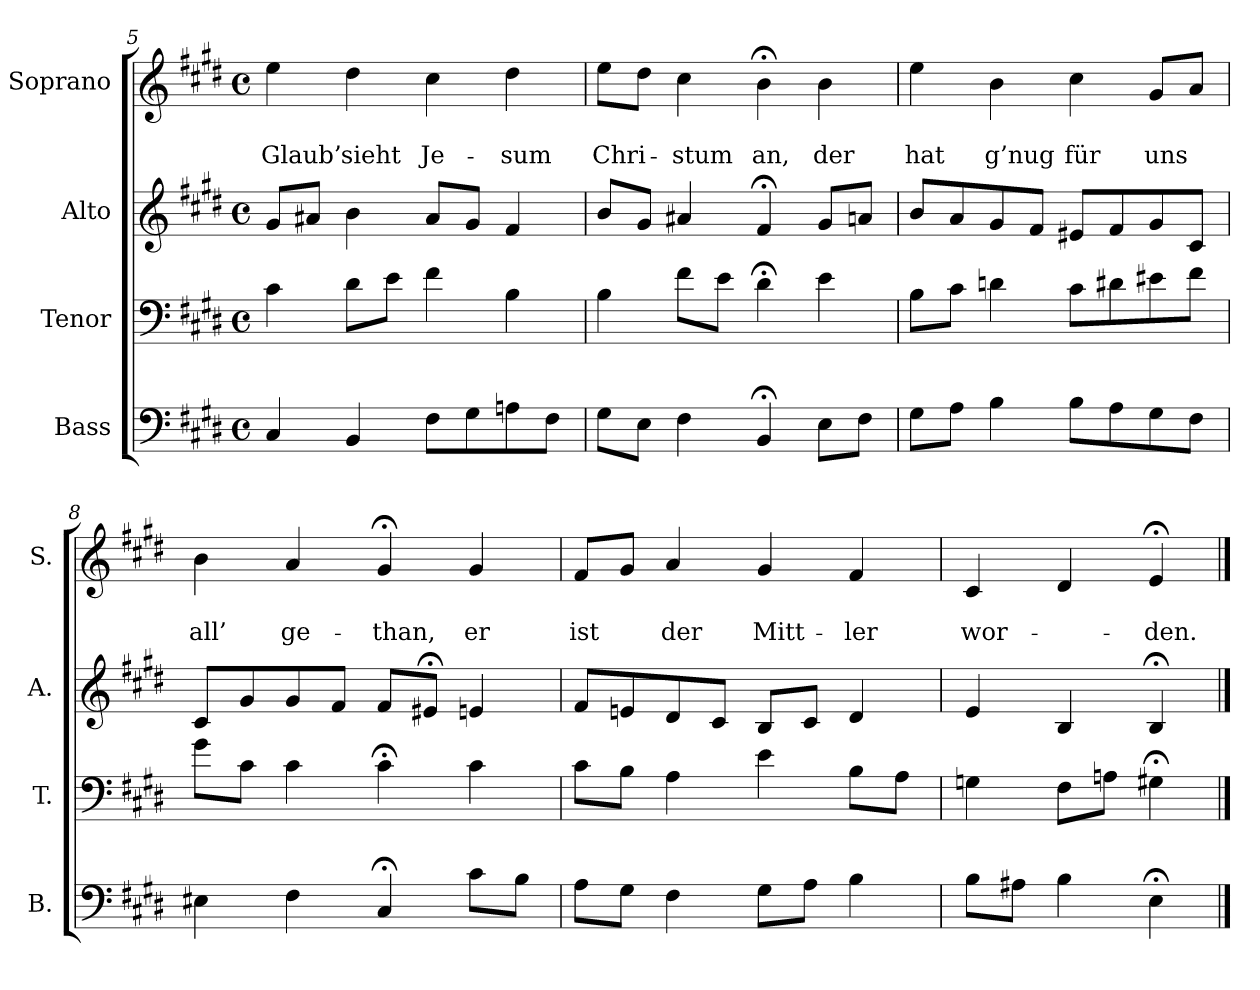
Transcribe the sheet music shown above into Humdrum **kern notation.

**kern	**kern	**kern	**kern	**text	**text
*part4	*part3	*part2	*part1	*part1	*part1
*staff4	*staff3	*staff2	*staff1	*staff1	*staff1
*I"Bass	*I"Tenor	*I"Alto	*I"Soprano	*	*
*I'B.	*I'T.	*I'A.	*I'S.	*	*
*clefF4	*clefF4	*clefG2	*clefG2	*	*
*k[f#c#g#d#]	*k[f#c#g#d#]	*k[f#c#g#d#]	*k[f#c#g#d#]	*	*
*E:	*E:	*E:	*E:	*	*
*M4/4	*M4/4	*M4/4	*M4/4	*	*
*met(c)	*met(c)	*met(c)	*met(c)	*	*
=5	=5	=5	=5	=5	=5
4C#/	4c#\	8g#/L	4ee\	.	Glaub’
.	.	8a#X/J	.	.	.
4BB/	8d#\L	4b\	4dd#\	.	sieht
.	8e\J	.	.	.	.
8F#\L	4f#\	8a#/L	4cc#\	.	Je-
8G#\	.	8g#/J	.	.	.
8An\	4B\	4f#/	4dd#\	.	-sum
8F#\J	.	.	.	.	.
=6	=6	=6	=6	=6	=6
8G#\L	4B\	8b/L	8ee\L	.	Chri-
8E\J	.	8g#/J	8dd#\J	.	.
4F#\	8f#\L	4a#X/	4cc#\	.	-stum
.	8e\J	.	.	.	.
4BB;</	4d#;<\	4f#;</	4b;<\	.	an,
8E\L	4e\	8g#/L	4b\	.	der
8F#\J	.	8an/J	.	.	.
=7	=7	=7	=7	=7	=7
8G#\L	8B\L	8b/L	4ee\	.	hat
8A\J	8c#\J	8a/	.	.	.
4B\	4dn\	8g#/	4b\	.	g’nug
.	.	8f#/J	.	.	.
8B\L	8c#\L	8e#X/L	4cc#\	.	für
8A\	8d#X\	8f#/	.	.	.
8G#\	8e#X\	8g#/	8g#/L	.	uns
8F#\J	8f#\J	8c#/J	8a/J	.	.
!!LO:PB:g=z
=8	=8	=8	=8	=8	=8
4E#X\	8g#\L	8c#/L	4b\	.	all’
.	8c#\J	8g#/	.	.	.
4F#\	4c#\	8g#/	4a/	.	ge-
.	.	8f#/J	.	.	.
4C#;</	4c#;<\	8f#/L	4g#;</	.	-than,
.	.	8e#X;</J	.	.	.
8c#\L	4c#\	4en/	4g#/	.	er
8B\J	.	.	.	.	.
=9	=9	=9	=9	=9	=9
8A\L	8c#\L	8f#/L	8f#/L	.	ist
8G#\J	8B\J	8en/	8g#/J	.	.
4F#\	4A\	8d#/	4a/	.	der
.	.	8c#/J	.	.	.
8G#\L	4e\	8B/L	4g#/	.	Mitt-
8A\J	.	8c#/J	.	.	.
4B\	8B\L	4d#/	4f#/	.	-ler
.	8A\J	.	.	.	.
=10	=10	=10	=10	=10	=10
8B\L	4Gn\	4e/	4c#/	.	wor-
8A#X\J	.	.	.	.	.
4B\	8F#\L	4B/	4d#/	.	.
.	8An\J	.	.	.	.
4E;<\	4G#X;<\	4B;</	4e;</	.	-den.
==	==	==	==	==	==
*-	*-	*-	*-	*-	*-
